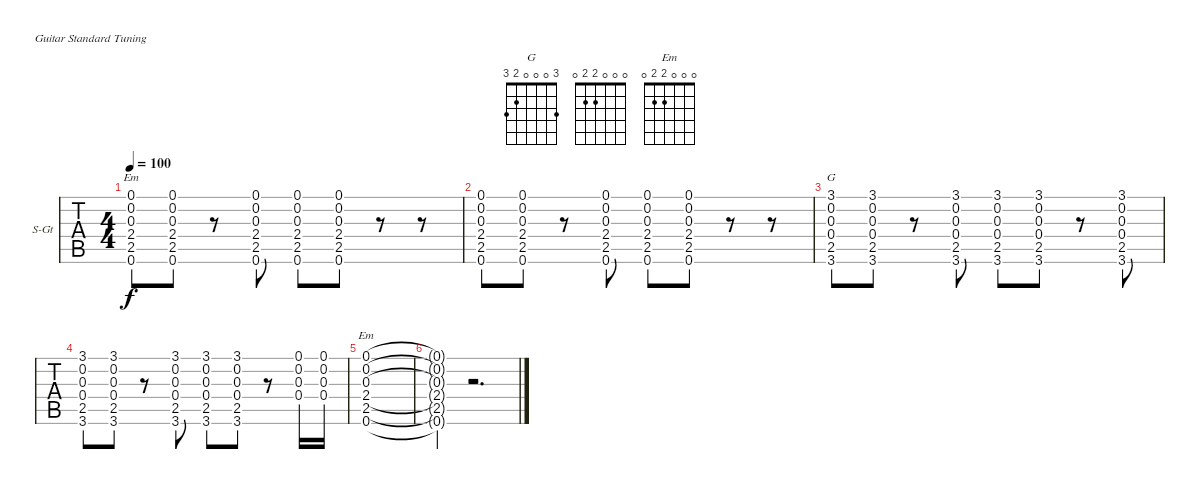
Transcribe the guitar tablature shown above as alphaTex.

\bracketExtendMode groupsimilarinstruments
\firstSystemTrackNameOrientation horizontal
\otherSystemsTrackNameOrientation horizontal
\track ("Rythm" "S-Gt") {instrument acousticguitarsteel}
\staff {tabs}
\tuning (E4 B3 G3 D3 A2 E2)
\chord ("G" 3 0 0 0 2 3)
\chord ("" 3 0 0 0 2 3)
\chord ("Em" 0 0 0 2 2 0)
\chord ("" 0 0 0 2 2 0)
\ts (4 4)
\tempo 100
\clef g2
\ks c
(0.1 0.2 0.3 2.4 2.5 0.6).8{ch "Em" dy f} (0.1 0.2 0.3 2.4 2.5 0.6).8 r.8 (0.1 0.2 0.3 2.4 2.5 0.6).8 (0.1 0.2 0.3 2.4 2.5 0.6).8 (0.1 0.2 0.3 2.4 2.5 0.6).8 r.8 r.8 |
(0.1 0.2 0.3 2.4 2.5 0.6).8{ch ""} (0.1 0.2 0.3 2.4 2.5 0.6).8 r.8 (0.1 0.2 0.3 2.4 2.5 0.6).8 (0.1 0.2 0.3 2.4 2.5 0.6).8 (0.1 0.2 0.3 2.4 2.5 0.6).8 r.8 r.8 |
(3.1 0.2 0.3 0.4 2.5 3.6).8{ch "G"} (3.1 0.2 0.3 0.4 2.5 3.6).8 r.8 (3.1 0.2 0.3 0.4 2.5 3.6).8 (3.1 0.2 0.3 0.4 2.5 3.6).8 (3.1 0.2 0.3 0.4 2.5 3.6).8 r.8 (3.1 0.2 0.3 0.4 2.5 3.6).8 |
(3.1 0.2 0.3 0.4 2.5 3.6).8{ch ""} (3.1 0.2 0.3 0.4 2.5 3.6).8 r.8 (3.1 0.2 0.3 0.4 2.5 3.6).8 (3.1 0.2 0.3 0.4 2.5 3.6).8 (3.1 0.2 0.3 0.4 2.5 3.6).8 r.8 (0.1 0.2 0.3 0.4).16 (0.1 0.2 0.3 0.4).16 |
(0.1 0.2 0.3 2.4 2.5 0.6).1{ch "Em"} |
(0.1{t} 0.2{t} 0.3{t} 2.4{t} 2.5{t} 0.6{t}).4 r.2{d}
